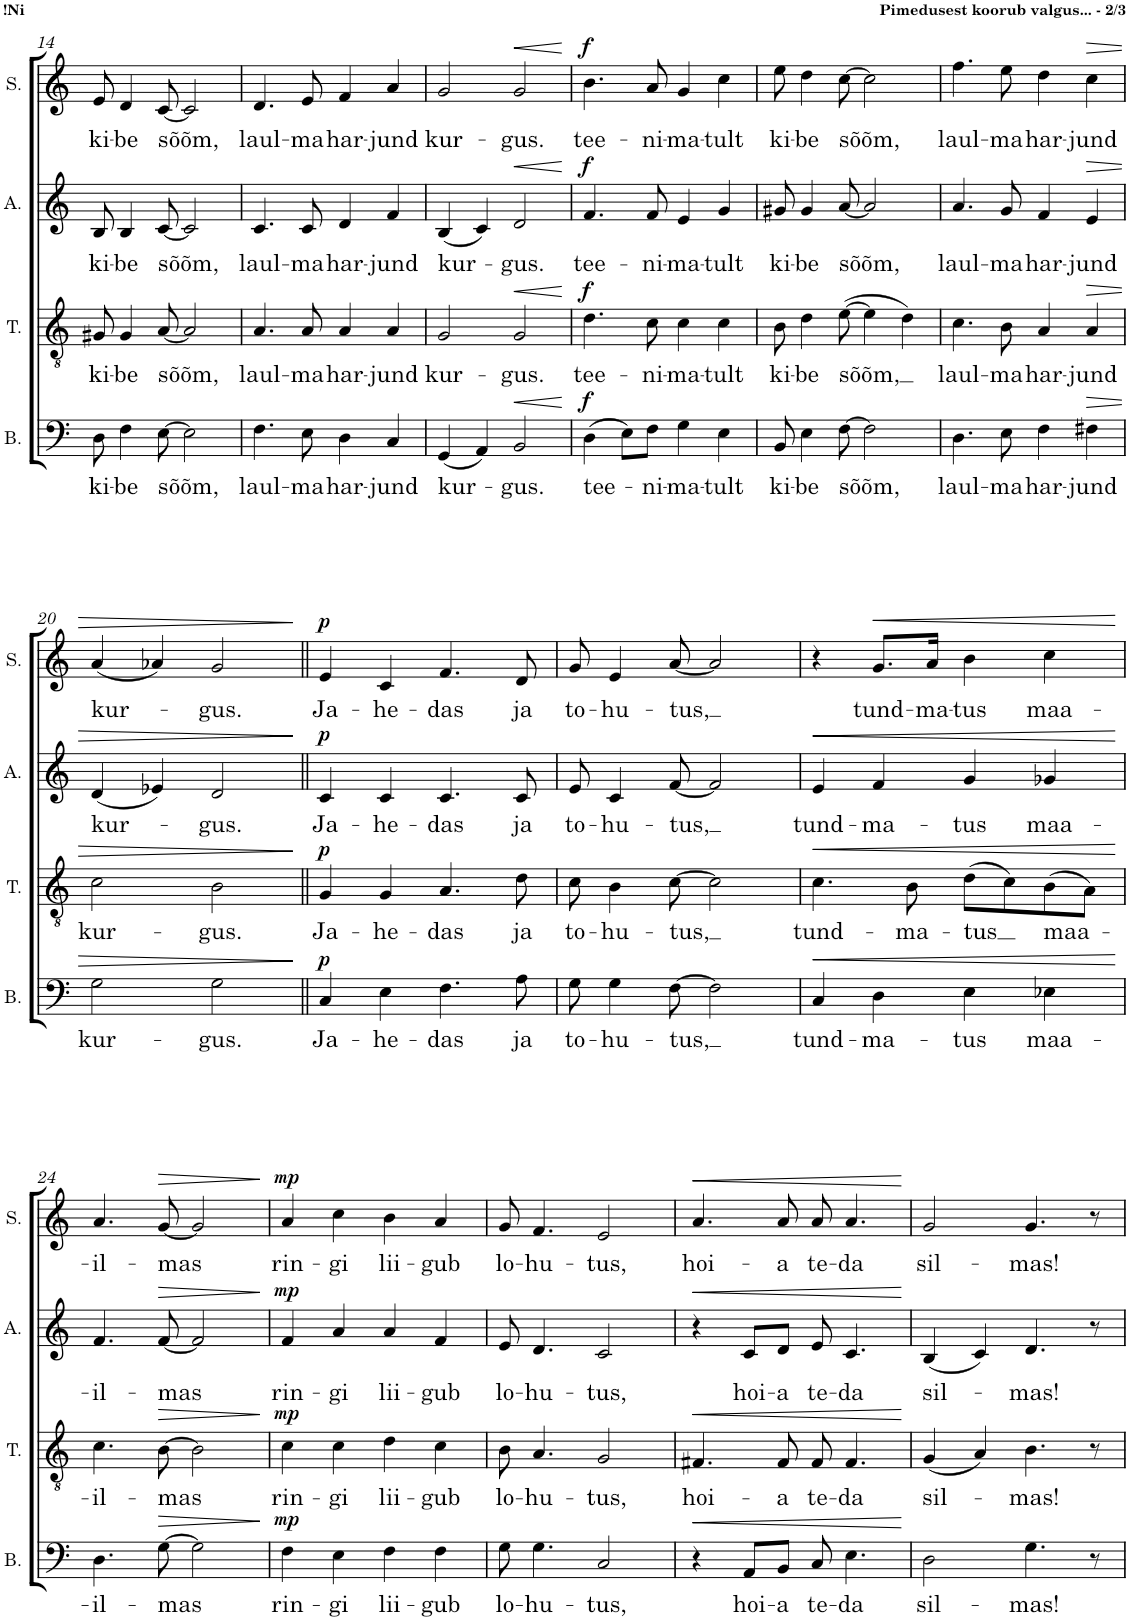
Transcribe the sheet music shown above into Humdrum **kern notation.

**kern	**text	**dynam	**kern	**text	**dynam	**kern	**text	**dynam	**kern	**text	**dynam
*part4	*part4	*part4	*part3	*part3	*part3	*part2	*part2	*part2	*part1	*part1	*part1
*staff4	*staff4	*staff4	*staff3	*staff3	*staff3	*staff2	*staff2	*staff2	*staff1	*staff1	*staff1
*I"Bass	*	*	*I"Tenor	*	*	*I"Alt	*	*	*I"Sopran	*	*
*I'B.	*	*	*I'T.	*	*	*I'A.	*	*	*I'S.	*	*
!!LO:PB:g=z
*clefF4	*	*	*clefGv2	*	*	*clefG2	*	*	*clefG2	*	*
*k[]	*	*	*k[]	*	*	*k[]	*	*	*k[]	*	*
*M4/4	*	*	*M4/4	*	*	*M4/4	*	*	*M4/4	*	*
=14	=14	=14	=14	=14	=14	=14	=14	=14	=14	=14	=14
!	!LO:LY:b	!	!	!LO:LY:b	!	!	!LO:LY:b	!	!	!LO:LY:b	!
8D\	ki-	.	8G#X/	ki-	.	8B/	ki-	.	8e/	ki-	.
!	!LO:LY:b	!	!	!LO:LY:b	!	!	!LO:LY:b	!	!	!LO:LY:b	!
4F\	-be	.	4G#/	-be	.	4B/	-be	.	4d/	-be	.
!	!LO:LY:b	!	!	!LO:LY:b	!	!	!LO:LY:b	!	!	!LO:LY:b	!
[8E\	sõõm,	.	[8A/	sõõm,	.	[8c/	sõõm,	.	[8c/	sõõm,	.
2E\]	.	.	2A/]	.	.	2c/]	.	.	2c/]	.	.
=15	=15	=15	=15	=15	=15	=15	=15	=15	=15	=15	=15
!	!LO:LY:b	!	!	!LO:LY:b	!	!	!LO:LY:b	!	!	!LO:LY:b	!
4.F\	laul-	.	4.A/	laul-	.	4.c/	laul-	.	4.d/	laul-	.
!	!LO:LY:b	!	!	!LO:LY:b	!	!	!LO:LY:b	!	!	!LO:LY:b	!
8E\	-ma	.	8A/	-ma	.	8c/	-ma	.	8e/	-ma	.
!	!LO:LY:b	!	!	!LO:LY:b	!	!	!LO:LY:b	!	!	!LO:LY:b	!
4D\	har-	.	4A/	har-	.	4d/	har-	.	4f/	har-	.
!	!LO:LY:b	!	!	!LO:LY:b	!	!	!LO:LY:b	!	!	!LO:LY:b	!
4C/	-jund	.	4A/	-jund	.	4f/	-jund	.	4a/	-jund	.
=16	=16	=16	=16	=16	=16	=16	=16	=16	=16	=16	=16
!	!LO:LY:b	!	!	!LO:LY:b	!	!	!LO:LY:b	!	!	!LO:LY:b	!
(4GG/	kur-	.	2G/	kur-	.	(4B/	kur-	.	2g/	kur-	.
4AA/)	.	.	.	.	.	4c/)	.	.	.	.	.
!	!LO:LY:b	!LO:HP:b	!	!LO:LY:b	!LO:HP:b	!	!LO:LY:b	!LO:HP:b	!	!LO:LY:b	!LO:HP:b
2BB/	-gus.	<	2G/	-gus.	<	2d/	-gus.	<	2g/	-gus.	<
.	.	[	.	.	[	.	.	[	.	.	[
=17	=17	=17	=17	=17	=17	=17	=17	=17	=17	=17	=17
!	!LO:LY:b	!LO:DY:a	!	!LO:LY:b	!LO:DY:a	!	!LO:LY:b	!LO:DY:a	!	!LO:LY:b	!LO:DY:a
(4D\	tee-	f	4.d\	tee-	f	4.f/	tee-	f	4.b\	tee-	f
8E\L)	.	.	.	.	.	.	.	.	.	.	.
!	!LO:LY:b	!	!	!LO:LY:b	!	!	!LO:LY:b	!	!	!LO:LY:b	!
8F\J	-ni-	.	8c\	-ni-	.	8f/	-ni-	.	8a/	-ni-	.
!	!LO:LY:b	!	!	!LO:LY:b	!	!	!LO:LY:b	!	!	!LO:LY:b	!
4G\	-ma-	.	4c\	-ma-	.	4e/	-ma-	.	4g/	-ma-	.
!	!LO:LY:b	!	!	!LO:LY:b	!	!	!LO:LY:b	!	!	!LO:LY:b	!
4E\	-tult	.	4c\	-tult	.	4g/	-tult	.	4cc\	-tult	.
=18	=18	=18	=18	=18	=18	=18	=18	=18	=18	=18	=18
!	!LO:LY:b	!	!	!LO:LY:b	!	!	!LO:LY:b	!	!	!LO:LY:b	!
8BB/	ki-	.	8B\	ki-	.	8g#X/	ki-	.	8ee\	ki-	.
!	!LO:LY:b	!	!	!LO:LY:b	!	!	!LO:LY:b	!	!	!LO:LY:b	!
4E\	-be	.	4d\	-be	.	4g#/	-be	.	4dd\	-be	.
!	!LO:LY:b	!	!	!LO:LY:b	!	!	!LO:LY:b	!	!	!LO:LY:b	!
[8F\	sõõm,	.	([8e\	sõõm,	.	[8a/	sõõm,	.	[8cc\	sõõm,	.
2F\]	.	.	4e\]	.	.	2a/]	.	.	2cc\]	.	.
.	.	.	4d\)	.	.	.	.	.	.	.	.
=19	=19	=19	=19	=19	=19	=19	=19	=19	=19	=19	=19
!	!LO:LY:b	!	!	!LO:LY:b	!	!	!LO:LY:b	!	!	!LO:LY:b	!
4.D\	laul-	.	4.c\	laul-	.	4.a/	laul-	.	4.ff\	laul-	.
!	!LO:LY:b	!	!	!LO:LY:b	!	!	!LO:LY:b	!	!	!LO:LY:b	!
8E\	-ma	.	8B\	-ma	.	8g/	-ma	.	8ee\	-ma	.
!	!LO:LY:b	!	!	!LO:LY:b	!	!	!LO:LY:b	!	!	!LO:LY:b	!
4F\	har-	.	4A/	har-	.	4f/	har-	.	4dd\	har-	.
!	!LO:LY:b	!LO:HP:b	!	!LO:LY:b	!LO:HP:b	!	!LO:LY:b	!LO:HP:b	!	!LO:LY:b	!LO:HP:b
4F#X\	-jund	>	4A/	-jund	>	4e/	-jund	>	4cc\	-jund	>
!!LO:LB:g=z
=20	=20	=20	=20	=20	=20	=20	=20	=20	=20	=20	=20
!	!LO:LY:b	!	!	!LO:LY:b	!	!	!LO:LY:b	!	!	!LO:LY:b	!
2G\	kur-	.	2c\	kur-	.	(4d/	kur-	.	(4a/	kur-	.
.	.	.	.	.	.	4e-X/)	.	.	4a-X/)	.	.
!	!LO:LY:b	!	!	!LO:LY:b	!	!	!LO:LY:b	!	!	!LO:LY:b	!
2G\	-gus.	.	2B\	-gus.	.	2d/	-gus.	.	2g/	-gus.	.
.	.	]	.	.	]	.	.	]	.	.	]
=21||	=21||	=21||	=21||	=21||	=21||	=21||	=21||	=21||	=21||	=21||	=21||
!	!LO:LY:b	!LO:DY:a	!	!LO:LY:b	!LO:DY:a	!	!LO:LY:b	!LO:DY:a	!	!LO:LY:b	!LO:DY:a
4C/	Ja-	p	4G/	Ja-	p	4c/	Ja-	p	4e/	Ja-	p
!	!LO:LY:b	!	!	!LO:LY:b	!	!	!LO:LY:b	!	!	!LO:LY:b	!
4E\	-he-	.	4G/	-he-	.	4c/	-he-	.	4c/	-he-	.
!	!LO:LY:b	!	!	!LO:LY:b	!	!	!LO:LY:b	!	!	!LO:LY:b	!
4.F\	-das	.	4.A/	-das	.	4.c/	-das	.	4.f/	-das	.
!	!LO:LY:b	!	!	!LO:LY:b	!	!	!LO:LY:b	!	!	!LO:LY:b	!
8A\	ja	.	8d\	ja	.	8c/	ja	.	8d/	ja	.
=22	=22	=22	=22	=22	=22	=22	=22	=22	=22	=22	=22
!	!LO:LY:b	!	!	!LO:LY:b	!	!	!LO:LY:b	!	!	!LO:LY:b	!
8G\	to-	.	8c\	to-	.	8e/	to-	.	8g/	to-	.
!	!LO:LY:b	!	!	!LO:LY:b	!	!	!LO:LY:b	!	!	!LO:LY:b	!
4G\	-hu-	.	4B\	-hu-	.	4c/	-hu-	.	4e/	-hu-	.
!	!LO:LY:b	!	!	!LO:LY:b	!	!	!LO:LY:b	!	!	!LO:LY:b	!
[8F\	-tus,	.	[8c\	-tus,	.	[8f/	-tus,	.	[8a/	-tus,	.
2F\]	.	.	2c\]	.	.	2f/]	.	.	2a/]	.	.
=23	=23	=23	=23	=23	=23	=23	=23	=23	=23	=23	=23
!	!LO:LY:b	!LO:HP:b	!	!LO:LY:b	!LO:HP:b	!	!LO:LY:b	!LO:HP:b	!	!	!
4C/	tund-	<	4.c\	tund-	<	4e/	tund-	<	4r	.	.
!	!LO:LY:b	!	!	!	!	!	!LO:LY:b	!	!	!LO:LY:b	!LO:HP:b
4D\	-ma-	.	.	.	.	4f/	-ma-	.	8.g/L	tund-	<
!	!	!	!	!LO:LY:b	!	!	!	!	!	!	!
.	.	.	8B\	-ma-	.	.	.	.	.	.	.
!	!	!	!	!	!	!	!	!	!	!LO:LY:b	!
.	.	.	.	.	.	.	.	.	16a/Jk	-ma-	.
!	!LO:LY:b	!	!	!LO:LY:b	!	!	!LO:LY:b	!	!	!LO:LY:b	!
4E\	-tus	.	(8d\L	-tus	.	4g/	-tus	.	4b\	-tus	.
.	.	.	8c\)	.	.	.	.	.	.	.	.
!	!LO:LY:b	!	!	!LO:LY:b	!	!	!LO:LY:b	!	!	!LO:LY:b	!
4E-X\	maa-	.	(8B\	maa-	.	4g-X/	maa-	.	4cc\	maa-	.
.	.	.	8A\J)	.	.	.	.	.	.	.	.
.	.	[	.	.	[	.	.	[	.	.	[
!!LO:LB:g=z
=24	=24	=24	=24	=24	=24	=24	=24	=24	=24	=24	=24
!	!LO:LY:b	!	!	!LO:LY:b	!	!	!LO:LY:b	!	!	!LO:LY:b	!
4.D\	-il-	.	4.c\	-il-	.	4.f/	-il-	.	4.a/	-il-	.
!	!LO:LY:b	!LO:HP:b	!	!LO:LY:b	!LO:HP:b	!	!LO:LY:b	!LO:HP:b	!	!LO:LY:b	!LO:HP:b
[8G\	-mas	>	[8B\	-mas	>	[8f/	-mas	>	[8g/	-mas	>
2G\]	.	.	2B\]	.	.	2f/]	.	.	2g/]	.	.
.	.	]	.	.	]	.	.	]	.	.	]
=25	=25	=25	=25	=25	=25	=25	=25	=25	=25	=25	=25
!	!LO:LY:b	!LO:DY:a	!	!LO:LY:b	!LO:DY:a	!	!LO:LY:b	!LO:DY:a	!	!LO:LY:b	!LO:DY:a
4F\	rin-	mp	4c\	rin-	mp	4f/	rin-	mp	4a/	rin-	mp
!	!LO:LY:b	!	!	!LO:LY:b	!	!	!LO:LY:b	!	!	!LO:LY:b	!
4E\	-gi	.	4c\	-gi	.	4a/	-gi	.	4cc\	-gi	.
!	!LO:LY:b	!	!	!LO:LY:b	!	!	!LO:LY:b	!	!	!LO:LY:b	!
4F\	lii-	.	4d\	lii-	.	4a/	lii-	.	4b\	lii-	.
!	!LO:LY:b	!	!	!LO:LY:b	!	!	!LO:LY:b	!	!	!LO:LY:b	!
4F\	-gub	.	4c\	-gub	.	4f/	-gub	.	4a/	-gub	.
=26	=26	=26	=26	=26	=26	=26	=26	=26	=26	=26	=26
!	!LO:LY:b	!	!	!LO:LY:b	!	!	!LO:LY:b	!	!	!LO:LY:b	!
8G\	lo-	.	8B\	lo-	.	8e/	lo-	.	8g/	lo-	.
!	!LO:LY:b	!	!	!LO:LY:b	!	!	!LO:LY:b	!	!	!LO:LY:b	!
4.G\	-hu-	.	4.A/	-hu-	.	4.d/	-hu-	.	4.f/	-hu-	.
!	!LO:LY:b	!	!	!LO:LY:b	!	!	!LO:LY:b	!	!	!LO:LY:b	!
2C/	-tus,	.	2G/	-tus,	.	2c/	-tus,	.	2e/	-tus,	.
=27	=27	=27	=27	=27	=27	=27	=27	=27	=27	=27	=27
!	!	!LO:HP:b	!	!LO:LY:b	!LO:HP:b	!	!	!LO:HP:b	!	!LO:LY:b	!LO:HP:b
4r	.	<	4.F#X/	hoi-	<	4r	.	<	4.a/	hoi-	<
!	!LO:LY:b	!	!	!	!	!	!LO:LY:b	!	!	!	!
8AA/L	hoi-	.	.	.	.	8c/L	hoi-	.	.	.	.
!	!LO:LY:b	!	!	!LO:LY:b	!	!	!LO:LY:b	!	!	!LO:LY:b	!
8BB/J	-a	.	8F#/	-a	.	8d/J	-a	.	8a/	-a	.
!	!LO:LY:b	!	!	!LO:LY:b	!	!	!LO:LY:b	!	!	!LO:LY:b	!
8C/	te-	.	8F#/	te-	.	8e/	te-	.	8a/	te-	.
!	!LO:LY:b	!	!	!LO:LY:b	!	!	!LO:LY:b	!	!	!LO:LY:b	!
4.E\	-da	.	4.F#/	-da	.	4.c/	-da	.	4.a/	-da	.
.	.	[	.	.	[	.	.	[	.	.	[
=28	=28	=28	=28	=28	=28	=28	=28	=28	=28	=28	=28
!	!LO:LY:b	!	!	!LO:LY:b	!	!	!LO:LY:b	!	!	!LO:LY:b	!
2D\	sil-	.	(4G/	sil-	.	(4B/	sil-	.	2g/	sil-	.
.	.	.	4A/)	.	.	4c/)	.	.	.	.	.
!	!LO:LY:b	!	!	!LO:LY:b	!	!	!LO:LY:b	!	!	!LO:LY:b	!
4.G\	-mas!	.	4.B\	-mas!	.	4.d/	-mas!	.	4.g/	-mas!	.
8r	.	.	8r	.	.	8r	.	.	8r	.	.
=	=	=	=	=	=	=	=	=	=	=	=
*-	*-	*-	*-	*-	*-	*-	*-	*-	*-	*-	*-
